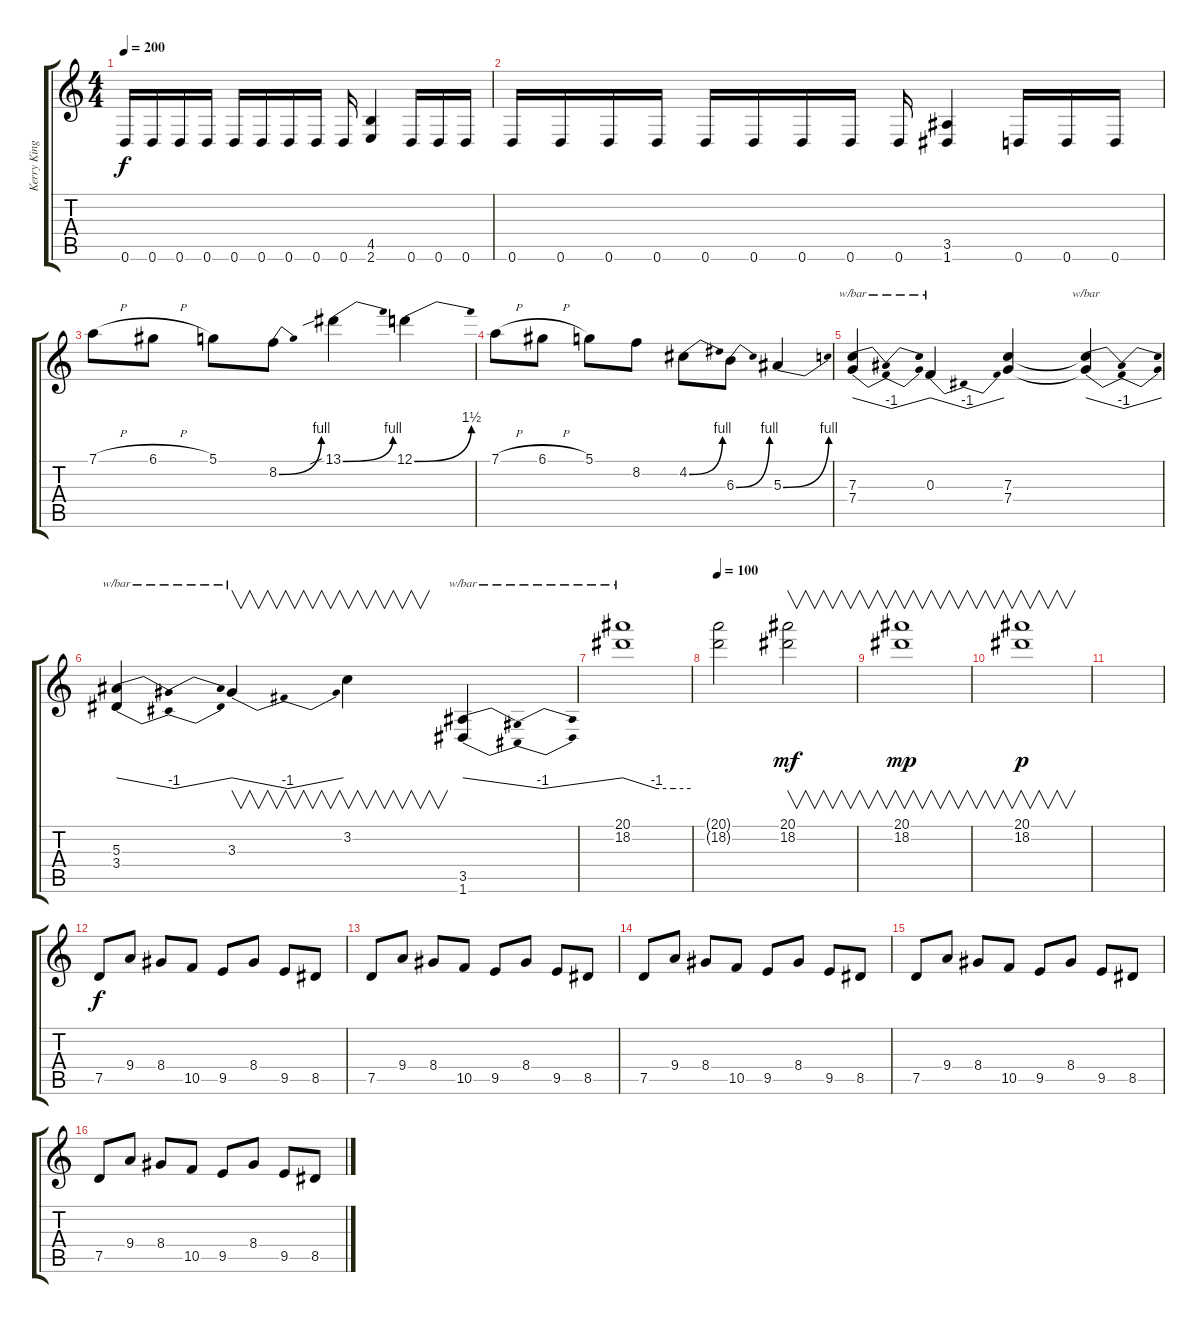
\track ("Kerry King" "Kerry King") {instrument overdrivenguitar}
\staff {score tabs}
\tuning (D4 A3 F3 C3 G2 D2) {hide}
\ts (4 4)
\tempo 200
\clef g2
\ks c
0.6.16{dy f} 0.6.16 0.6.16 0.6.16 0.6.16 0.6.16 0.6.16 0.6.16 0.6.16 (4.5 2.6).4 0.6.16 0.6.16 0.6.16 |
0.6.16 0.6.16 0.6.16 0.6.16 0.6.16 0.6.16 0.6.16 0.6.16 0.6.16 (3.5 1.6).4 0.6.16 0.6.16 0.6.16 |
7.1{h}.8 6.1{h}.8 5.1.8 8.2{be (bend 0 0 60 4)}.8 13.1{be (bend 0 0 60 4) sib}.4 12.1{be (bend 0 0 60 6)}.4 |
7.1{h}.8 6.1{h}.8 5.1.8 8.2.8 4.2{be (bend 0 0 60 4)}.8 6.3{be (bend 0 0 60 4)}.8 5.3{be (bend 0 0 60 4)}.4 |
(7.3 7.4).4{tbe (dip default 0 0 30 -4 60 0)} 0.3.4{tbe (dip default 0 0 30 -4 60 0)} (7.3 7.4).4 (7.3{t} 7.4{t}).4{tbe (dip default 0 0 30 -4 60 0)} |
(5.3 3.4).4{tbe (dip default 0 0 30 -4 60 0)} 3.3.4{v tbe (dip default 0 0 30 -4 60 0)} 3.2.4{v} (3.5 1.6).4{tbe (dip default 0 0 30 -4 60 0)} |
(20.1 18.2).1{tbe (custom default 0 0 30 -4 45 -4 60 -4)} |
\tempo 100
(20.1{t} 18.2{t}).2 (20.1 18.2).2{v dy mf} |
(20.1 18.2).1{v dy mp} |
(20.1 18.2).1{v dy p} |
|
7.5.8{dy f} 9.4.8 8.4.8 10.5.8 9.5.8 8.4.8 9.5.8 8.5.8 |
7.5.8 9.4.8 8.4.8 10.5.8 9.5.8 8.4.8 9.5.8 8.5.8 |
7.5.8 9.4.8 8.4.8 10.5.8 9.5.8 8.4.8 9.5.8 8.5.8 |
7.5.8 9.4.8 8.4.8 10.5.8 9.5.8 8.4.8 9.5.8 8.5.8 |
7.5.8 9.4.8 8.4.8 10.5.8 9.5.8 8.4.8 9.5.8 8.5.8
